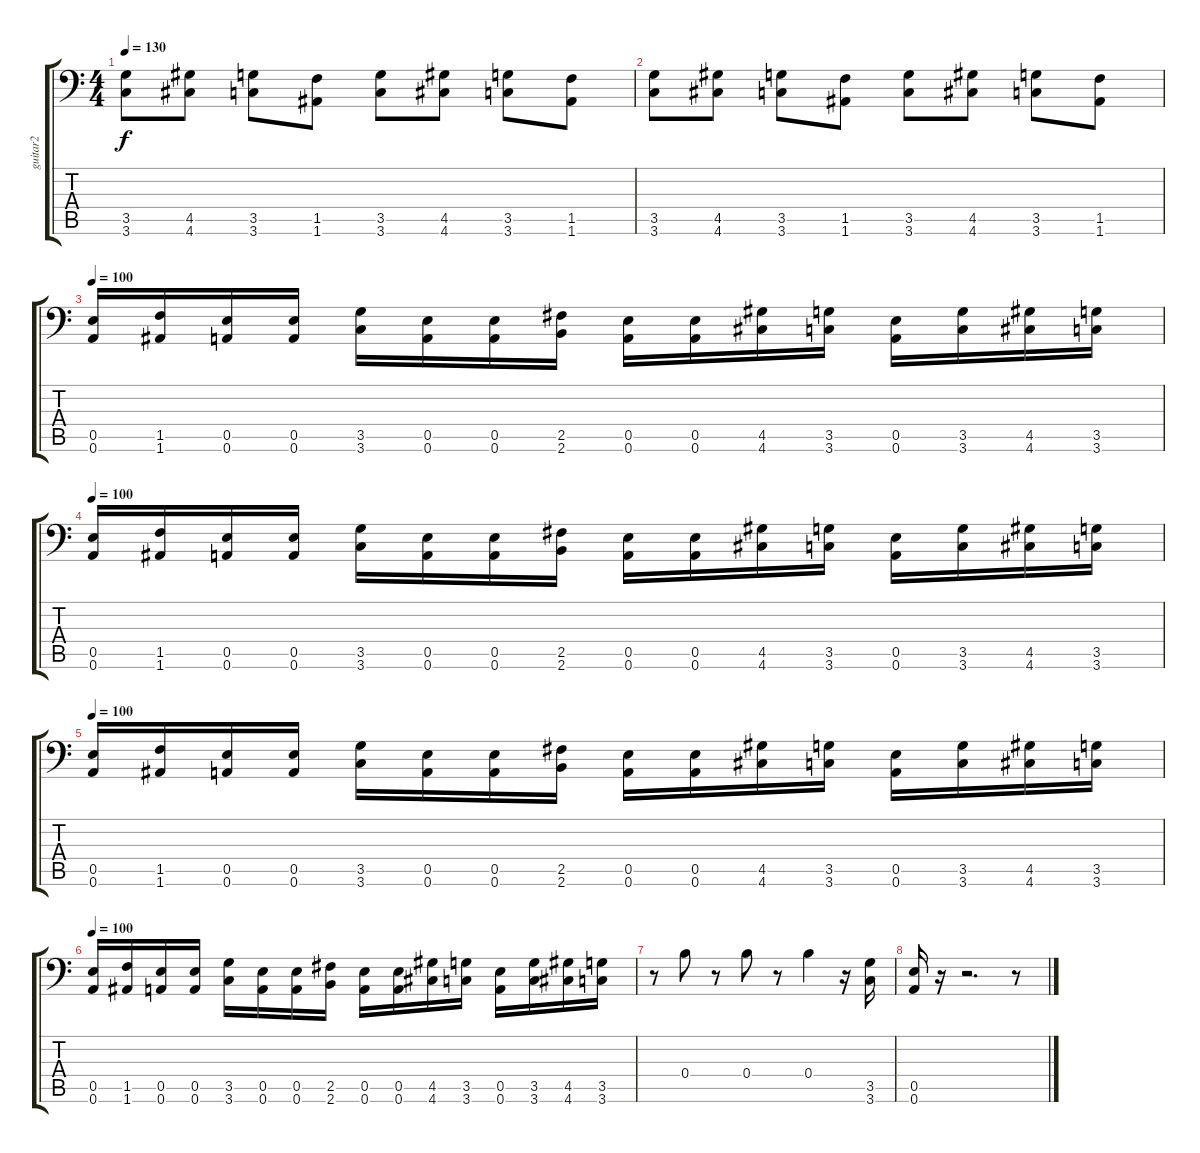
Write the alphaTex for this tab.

\track ("guitar2" "guitar2") {instrument distortionguitar}
\staff {score tabs}
\tuning (Db4 Ab3 E3 B2 E2 A1) {hide}
\ts (4 4)
\tempo 130
\clef f4
\ks c
(3.5 3.6).8{dy f} (4.5 4.6).8 (3.5 3.6).8 (1.5 1.6).8 (3.5 3.6).8 (4.5 4.6).8 (3.5 3.6).8 (1.5 1.6).8 |
(3.5 3.6).8 (4.5 4.6).8 (3.5 3.6).8 (1.5 1.6).8 (3.5 3.6).8 (4.5 4.6).8 (3.5 3.6).8 (1.5 1.6).8 |
\tempo 100
(0.5 0.6).16{instrument distortionguitar} (1.5 1.6).16 (0.5 0.6).16 (0.5 0.6).16 (3.5 3.6).16 (0.5 0.6).16 (0.5 0.6).16 (2.5 2.6).16 (0.5 0.6).16 (0.5 0.6).16 (4.5 4.6).16 (3.5 3.6).16 (0.5 0.6).16 (3.5 3.6).16 (4.5 4.6).16 (3.5 3.6).16 |
\tempo 100
(0.5 0.6).16{instrument distortionguitar} (1.5 1.6).16 (0.5 0.6).16 (0.5 0.6).16 (3.5 3.6).16 (0.5 0.6).16 (0.5 0.6).16 (2.5 2.6).16 (0.5 0.6).16 (0.5 0.6).16 (4.5 4.6).16 (3.5 3.6).16 (0.5 0.6).16 (3.5 3.6).16 (4.5 4.6).16 (3.5 3.6).16 |
\tempo 100
(0.5 0.6).16{instrument distortionguitar} (1.5 1.6).16 (0.5 0.6).16 (0.5 0.6).16 (3.5 3.6).16 (0.5 0.6).16 (0.5 0.6).16 (2.5 2.6).16 (0.5 0.6).16 (0.5 0.6).16 (4.5 4.6).16 (3.5 3.6).16 (0.5 0.6).16 (3.5 3.6).16 (4.5 4.6).16 (3.5 3.6).16 |
\tempo 100
(0.5 0.6).16{instrument distortionguitar} (1.5 1.6).16 (0.5 0.6).16 (0.5 0.6).16 (3.5 3.6).16 (0.5 0.6).16 (0.5 0.6).16 (2.5 2.6).16 (0.5 0.6).16 (0.5 0.6).16 (4.5 4.6).16 (3.5 3.6).16 (0.5 0.6).16 (3.5 3.6).16 (4.5 4.6).16 (3.5 3.6).16 |
r.8 0.4.8 r.8 0.4.8 r.8 0.4.4 r.16 (3.5 3.6).16 |
(0.5 0.6).16 r.16 r.2{d} r.8
